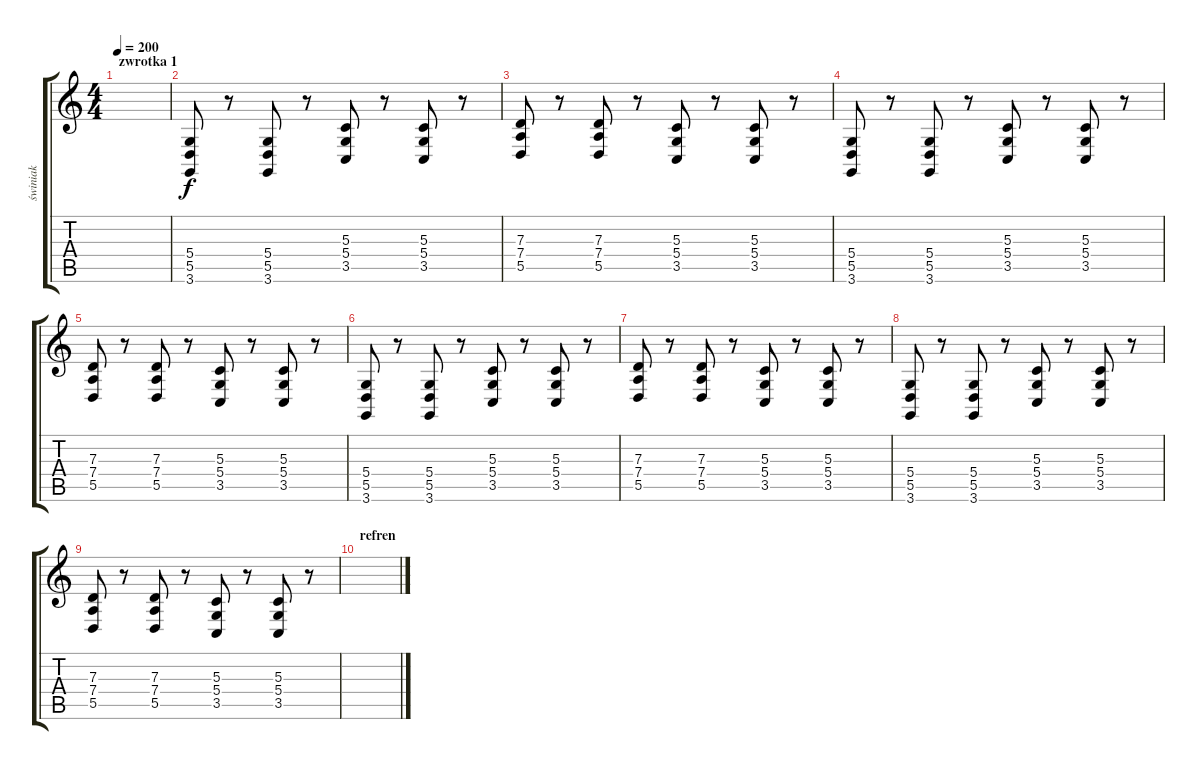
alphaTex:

\track ("świniak" "świniak") {instrument acousticgrandpiano}
\staff {score tabs}
\tuning (E4 B3 G3 D3 A2 E2) {hide}
\ts (4 4)
\section ("" "zwrotka 1")
\tempo 200
\clef g2
\ks c
|
(5.4 5.5 3.6).8 r.8 (5.4 5.5 3.6).8 r.8 (5.3 5.4 3.5).8 r.8 (5.3 5.4 3.5).8 r.8 |
(7.3 7.4 5.5).8 r.8 (7.3 7.4 5.5).8 r.8 (5.3 5.4 3.5).8 r.8 (5.3 5.4 3.5).8 r.8 |
(5.4 5.5 3.6).8 r.8 (5.4 5.5 3.6).8 r.8 (5.3 5.4 3.5).8 r.8 (5.3 5.4 3.5).8 r.8 |
(7.3 7.4 5.5).8 r.8 (7.3 7.4 5.5).8 r.8 (5.3 5.4 3.5).8 r.8 (5.3 5.4 3.5).8 r.8 |
(5.4 5.5 3.6).8 r.8 (5.4 5.5 3.6).8 r.8 (5.3 5.4 3.5).8 r.8 (5.3 5.4 3.5).8 r.8 |
(7.3 7.4 5.5).8 r.8 (7.3 7.4 5.5).8 r.8 (5.3 5.4 3.5).8 r.8 (5.3 5.4 3.5).8 r.8 |
(5.4 5.5 3.6).8 r.8 (5.4 5.5 3.6).8 r.8 (5.3 5.4 3.5).8 r.8 (5.3 5.4 3.5).8 r.8 |
(7.3 7.4 5.5).8 r.8 (7.3 7.4 5.5).8 r.8 (5.3 5.4 3.5).8 r.8 (5.3 5.4 3.5).8 r.8 |
\section ("" "refren")
